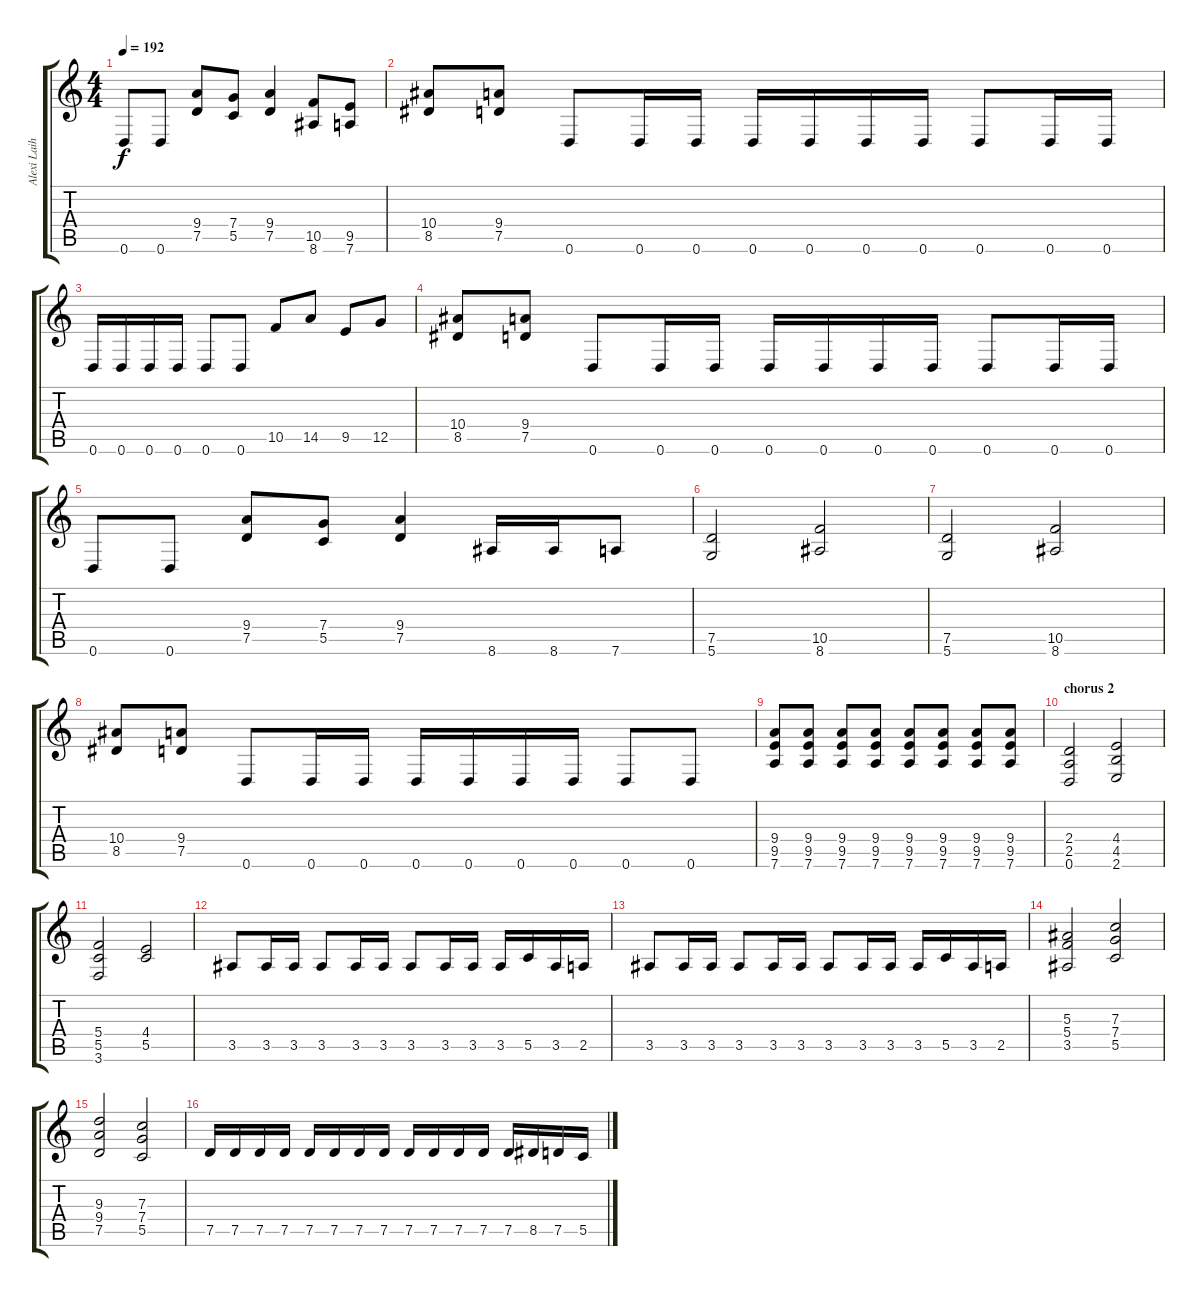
\track ("Alexi Laiho" "Alexi Laih") {instrument distortionguitar}
\staff {score tabs}
\tuning (D4 A3 F3 C3 G2 D2) {hide}
\ts (4 4)
\tempo 192
\clef g2
\ks c
0.6.8{dy f} 0.6.8 (9.4 7.5).8 (7.4 5.5).8 (9.4 7.5).4 (10.5 8.6).8 (9.5 7.6).8 |
(10.4 8.5).8 (9.4 7.5).8 0.6.8 0.6.16 0.6.16 0.6.16 0.6.16 0.6.16 0.6.16 0.6.8 0.6.16 0.6.16 |
0.6.16 0.6.16 0.6.16 0.6.16 0.6.8 0.6.8 10.5.8 14.5.8 9.5.8 12.5.8 |
(10.4 8.5).8 (9.4 7.5).8 0.6.8 0.6.16 0.6.16 0.6.16 0.6.16 0.6.16 0.6.16 0.6.8 0.6.16 0.6.16 |
0.6.8 0.6.8 (9.4 7.5).8 (7.4 5.5).8 (9.4 7.5).4 8.6.16 8.6.16 7.6.8 |
(7.5 5.6).2 (10.5 8.6).2 |
(7.5 5.6).2 (10.5 8.6).2 |
(10.4 8.5).8 (9.4 7.5).8 0.6.8 0.6.16 0.6.16 0.6.16 0.6.16 0.6.16 0.6.16 0.6.8 0.6.8 |
(9.4 9.5 7.6).8 (9.4 9.5 7.6).8 (9.4 9.5 7.6).8 (9.4 9.5 7.6).8 (9.4 9.5 7.6).8 (9.4 9.5 7.6).8 (9.4 9.5 7.6).8 (9.4 9.5 7.6).8 |
\section ("" "chorus 2")
(2.4 2.5 0.6).2 (4.4 4.5 2.6).2 |
(5.4 5.5 3.6).2 (4.4 5.5).2 |
3.5.8 3.5.16 3.5.16 3.5.8 3.5.16 3.5.16 3.5.8 3.5.16 3.5.16 3.5.16 5.5.16 3.5.16 2.5.16 |
3.5.8 3.5.16 3.5.16 3.5.8 3.5.16 3.5.16 3.5.8 3.5.16 3.5.16 3.5.16 5.5.16 3.5.16 2.5.16 |
(5.3 5.4 3.5).2 (7.3 7.4 5.5).2 |
(9.3 9.4 7.5).2 (7.3 7.4 5.5).2 |
7.5.16 7.5.16 7.5.16 7.5.16 7.5.16 7.5.16 7.5.16 7.5.16 7.5.16 7.5.16 7.5.16 7.5.16 7.5.16 8.5.16 7.5.16 5.5.16
